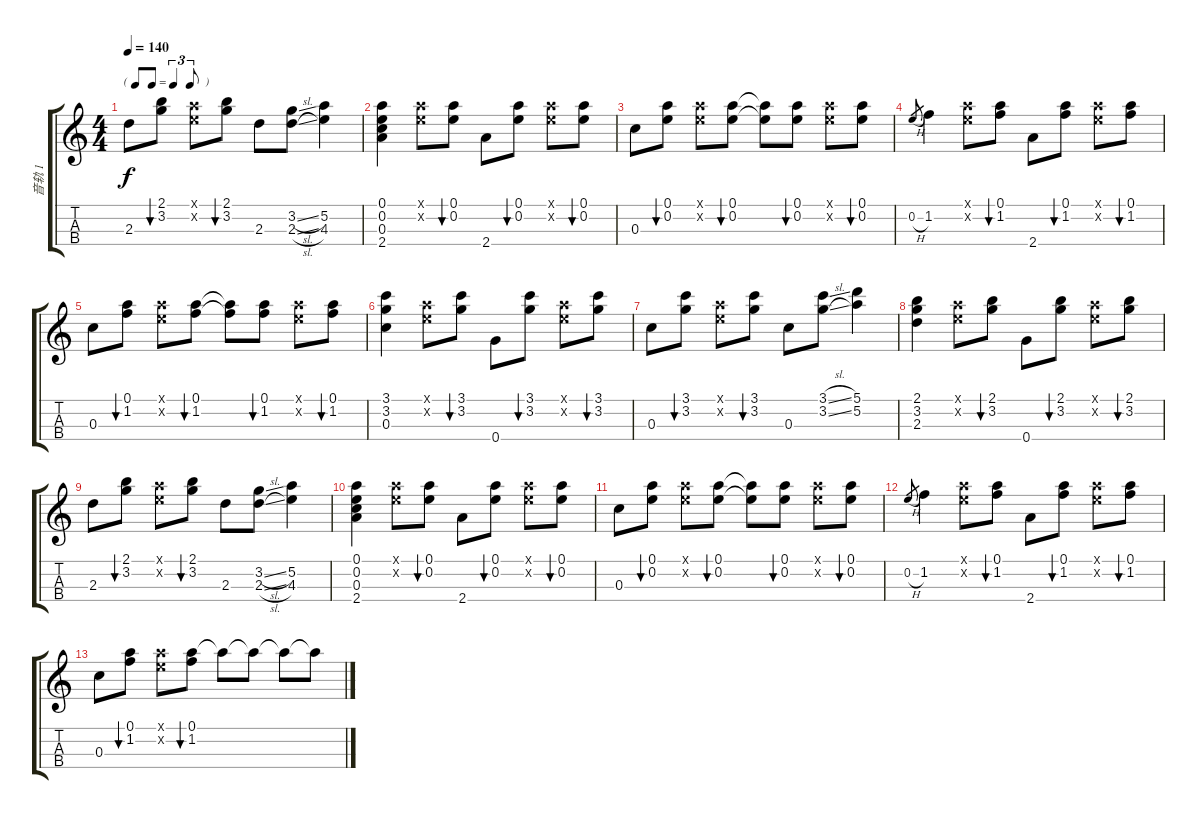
\track ("音轨 1" "音轨 1") {instrument acousticguitarsteel}
\staff {score tabs}
\tuning (A4 E4 C4 G3) {hide}
\ts (4 4)
\tf triplet8th
\tempo 140
\clef g2
\ks c
2.3.8{dy f} (2.1 3.2).8{bu 60} (0.1{x} 0.2{x}).8 (2.1 3.2).8{bu 60} 2.3.8 (3.2{sl} 2.3{sl}).8 (5.2 4.3).4 |
(0.1 0.2 0.3 2.4).4 (0.1{x} 0.2{x}).8 (0.1 0.2).8{bu 60} 2.4.8 (0.1 0.2).8{bu 60} (0.1{x} 0.2{x}).8 (0.1 0.2).8{bu 60} |
0.3.8 (0.1 0.2).8{bu 60} (0.1{x} 0.2{x}).8 (0.1 0.2).8{bu 60} (0.1{t} 0.2{t}).8 (0.1 0.2).8{bu 60} (0.1{x} 0.2{x}).8 (0.1 0.2).8{bu 60} |
0.2{h}.8{gr} 1.2.4 (0.1{x} 0.2{x}).8 (0.1 1.2).8{bu 60} 2.4.8 (0.1 1.2).8{bu 60} (0.1{x} 0.2{x}).8 (0.1 1.2).8{bu 60} |
0.3.8 (0.1 1.2).8{bu 60} (0.1{x} 0.2{x}).8 (0.1 1.2).8{bu 60} (0.1{t} 1.2{t}).8 (0.1 1.2).8{bu 60} (0.1{x} 0.2{x}).8 (0.1 1.2).8{bu 60} |
(3.1 3.2 0.3).4 (0.1{x} 0.2{x}).8 (3.1 3.2).8{bu 60} 0.4.8 (3.1 3.2).8{bu 60} (0.1{x} 0.2{x}).8 (3.1 3.2).8{bu 60} |
0.3.8 (3.1 3.2).8{bu 60} (0.1{x} 0.2{x}).8 (3.1 3.2).8{bu 60} 0.3.8 (3.1{sl} 3.2{sl}).8 (5.1 5.2).4 |
(2.1 3.2 2.3).4 (0.1{x} 0.2{x}).8 (2.1 3.2).8{bu 60} 0.4.8 (2.1 3.2).8{bu 60} (0.1{x} 0.2{x}).8 (2.1 3.2).8{bu 60} |
2.3.8 (2.1 3.2).8{bu 60} (0.1{x} 0.2{x}).8 (2.1 3.2).8{bu 60} 2.3.8 (3.2{sl} 2.3{sl}).8 (5.2 4.3).4 |
(0.1 0.2 0.3 2.4).4 (0.1{x} 0.2{x}).8 (0.1 0.2).8{bu 60} 2.4.8 (0.1 0.2).8{bu 60} (0.1{x} 0.2{x}).8 (0.1 0.2).8{bu 60} |
0.3.8 (0.1 0.2).8{bu 60} (0.1{x} 0.2{x}).8 (0.1 0.2).8{bu 60} (0.1{t} 0.2{t}).8 (0.1 0.2).8{bu 60} (0.1{x} 0.2{x}).8 (0.1 0.2).8{bu 60} |
0.2{h}.8{gr} 1.2.4 (0.1{x} 0.2{x}).8 (0.1 1.2).8{bu 60} 2.4.8 (0.1 1.2).8{bu 60} (0.1{x} 0.2{x}).8 (0.1 1.2).8{bu 60} |
0.3.8 (0.1 1.2).8{bu 60} (0.1{x} 0.2{x}).8 (0.1 1.2).8{bu 60} 0.1{t}.8 0.1{t}.8 0.1{t}.8 0.1{t}.8
